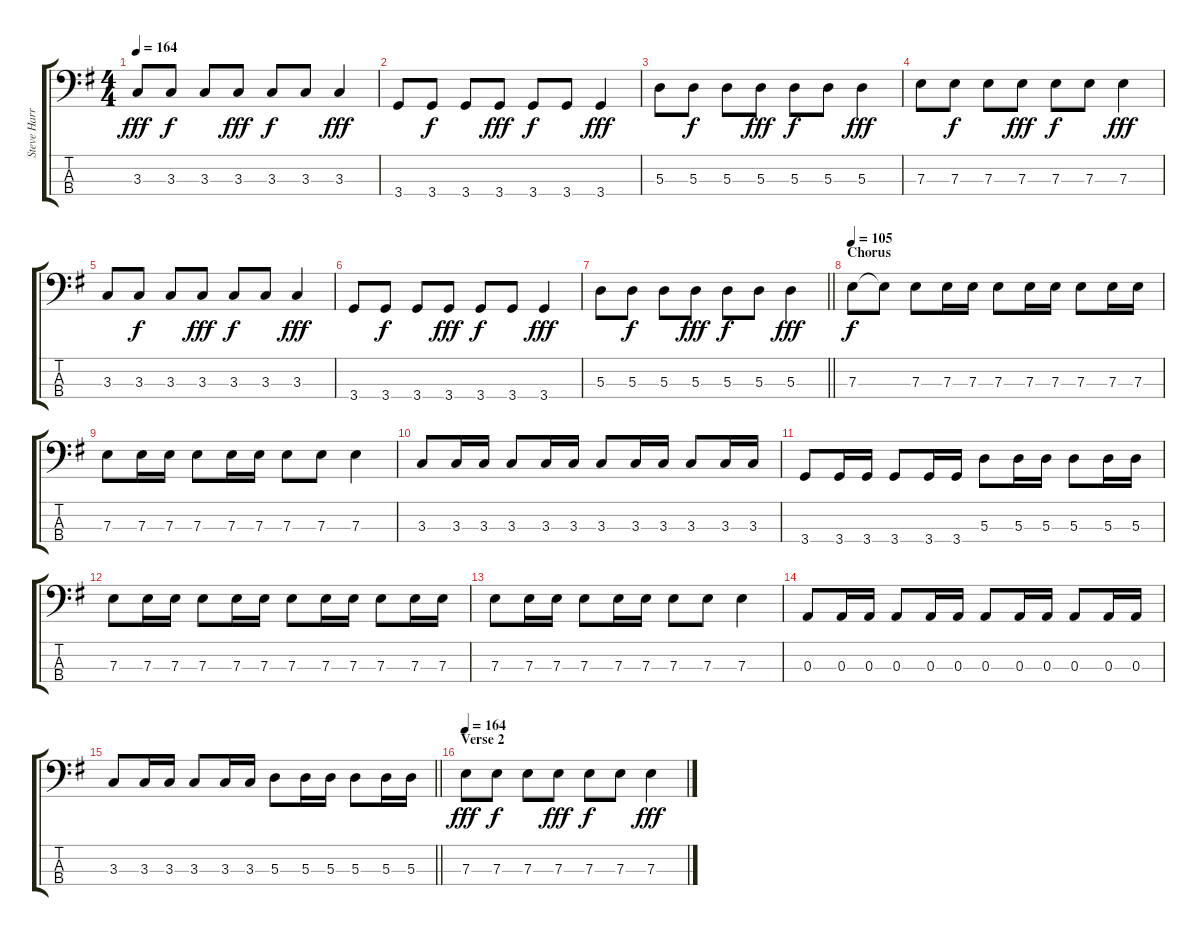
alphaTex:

\track ("Steve Harris" "Steve Harr") {instrument electricbassfinger}
\staff {score tabs}
\tuning (G2 D2 A1 E1) {hide}
\ts (4 4)
\tempo 164
\clef f4
\ks eminor
3.3.8{dy fff} 3.3.8{dy f} 3.3.8 3.3.8{dy fff} 3.3.8{dy f} 3.3.8 3.3.4{dy fff} |
3.4.8 3.4.8{dy f} 3.4.8 3.4.8{dy fff} 3.4.8{dy f} 3.4.8 3.4.4{dy fff} |
5.3.8 5.3.8{dy f} 5.3.8 5.3.8{dy fff} 5.3.8{dy f} 5.3.8 5.3.4{dy fff} |
7.3.8 7.3.8{dy f} 7.3.8 7.3.8{dy fff} 7.3.8{dy f} 7.3.8 7.3.4{dy fff} |
3.3.8 3.3.8{dy f} 3.3.8 3.3.8{dy fff} 3.3.8{dy f} 3.3.8 3.3.4{dy fff} |
3.4.8 3.4.8{dy f} 3.4.8 3.4.8{dy fff} 3.4.8{dy f} 3.4.8 3.4.4{dy fff} |
\barLineRight lightlight
5.3.8 5.3.8{dy f} 5.3.8 5.3.8{dy fff} 5.3.8{dy f} 5.3.8 5.3.4{dy fff} |
\section ("" "Chorus")
\tempo 105
7.3.8{dy f} 7.3{t}.8 7.3.8 7.3.16 7.3.16 7.3.8 7.3.16 7.3.16 7.3.8 7.3.16 7.3.16 |
7.3.8 7.3.16 7.3.16 7.3.8 7.3.16 7.3.16 7.3.8 7.3.8 7.3.4 |
3.3.8 3.3.16 3.3.16 3.3.8 3.3.16 3.3.16 3.3.8 3.3.16 3.3.16 3.3.8 3.3.16 3.3.16 |
3.4.8 3.4.16 3.4.16 3.4.8 3.4.16 3.4.16 5.3.8 5.3.16 5.3.16 5.3.8 5.3.16 5.3.16 |
7.3.8 7.3.16 7.3.16 7.3.8 7.3.16 7.3.16 7.3.8 7.3.16 7.3.16 7.3.8 7.3.16 7.3.16 |
7.3.8 7.3.16 7.3.16 7.3.8 7.3.16 7.3.16 7.3.8 7.3.8 7.3.4 |
0.3.8 0.3.16 0.3.16 0.3.8 0.3.16 0.3.16 0.3.8 0.3.16 0.3.16 0.3.8 0.3.16 0.3.16 |
\barLineRight lightlight
3.3.8 3.3.16 3.3.16 3.3.8 3.3.16 3.3.16 5.3.8 5.3.16 5.3.16 5.3.8 5.3.16 5.3.16 |
\section ("" "Verse 2")
\tempo 164
7.3.8{dy fff} 7.3.8{dy f} 7.3.8 7.3.8{dy fff} 7.3.8{dy f} 7.3.8 7.3.4{dy fff}
